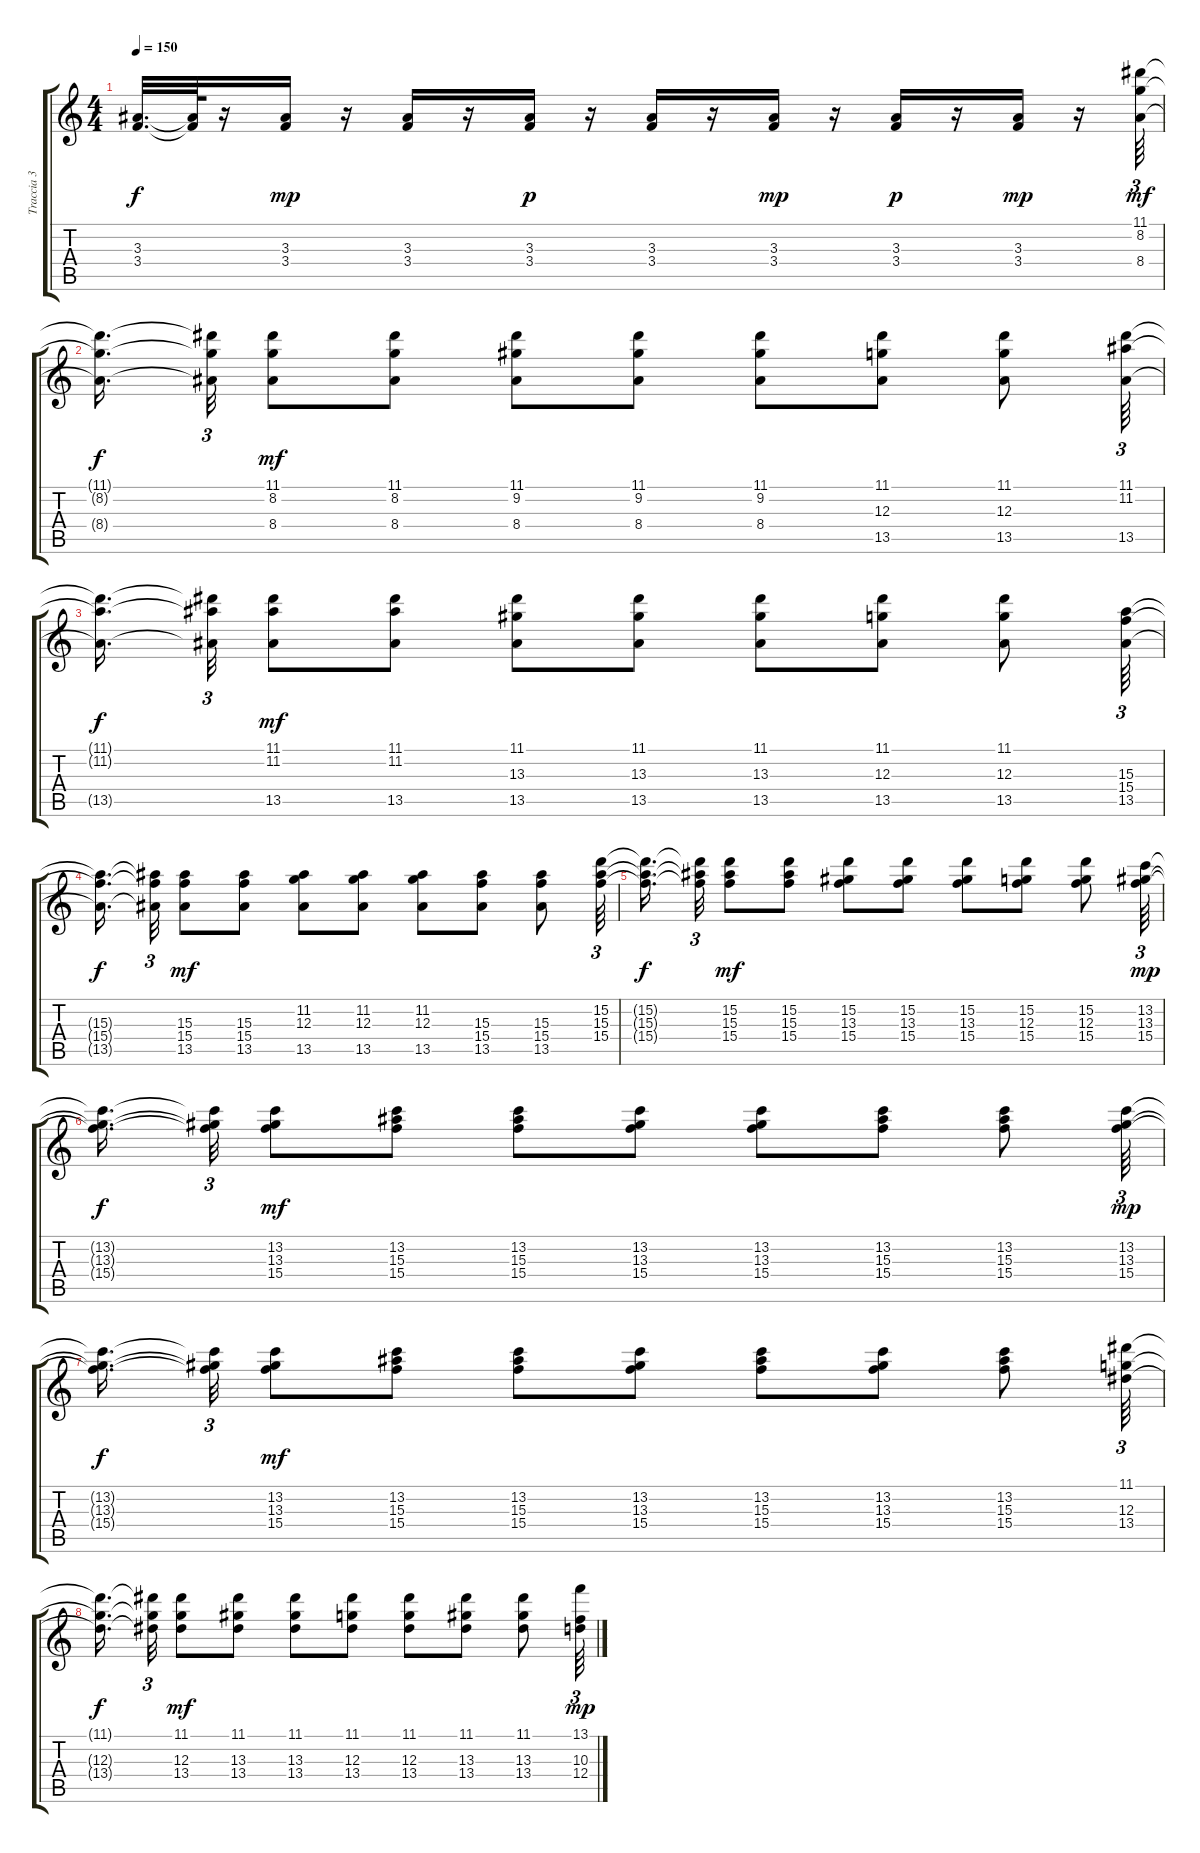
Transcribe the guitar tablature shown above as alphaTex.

\track ("Traccia 3" "Traccia 3") {instrument overdrivenguitar}
\staff {score tabs}
\tuning (E4 B3 G3 D3 A2 E2) {hide}
\ts (4 4)
\tempo 150
\clef g2
\ks c
(3.3{t} 3.4{t}).32{d dy f} (3.3{t} 3.4{t}).64 r.16 (3.3 3.4).16{dy mp} r.16 (3.3 3.4).16 r.16 (3.3 3.4).16{dy p} r.16 (3.3 3.4).16 r.16 (3.3 3.4).16{dy mp} r.16 (3.3 3.4).16{dy p} r.16 (3.3 3.4).16{dy mp} r.16 (11.1 8.2 8.4).64{tu (3 2) dy mf} |
(11.1{t} 8.2{t} 8.4{t}).16{d dy f} (11.1{t} 8.2{t} 8.4{t}).32{tu (3 2)} (11.1 8.2 8.4).8{dy mf} (11.1 8.2 8.4).8 (11.1 9.2 8.4).8 (11.1 9.2 8.4).8 (11.1 9.2 8.4).8 (11.1 12.3 13.5).8 (11.1 12.3 13.5).8 (11.1 11.2 13.5).64{tu (3 2)} |
(11.1{t} 11.2{t} 13.5{t}).16{d dy f} (11.1{t} 11.2{t} 13.5{t}).32{tu (3 2)} (11.1 11.2 13.5).8{dy mf} (11.1 11.2 13.5).8 (11.1 13.3 13.5).8 (11.1 13.3 13.5).8 (11.1 13.3 13.5).8 (11.1 12.3 13.5).8 (11.1 12.3 13.5).8 (15.3 15.4 13.5).64{tu (3 2)} |
(15.3{t} 15.4{t} 13.5{t}).16{d dy f} (15.3{t} 15.4{t} 13.5{t}).32{tu (3 2)} (15.3 15.4 13.5).8{dy mf} (15.3 15.4 13.5).8 (11.2 12.3 13.5).8 (11.2 12.3 13.5).8 (11.2 12.3 13.5).8 (15.3 15.4 13.5).8 (15.3 15.4 13.5).8 (15.2 15.3 15.4).64{tu (3 2)} |
(15.2{t} 15.3{t} 15.4{t}).16{d dy f} (15.2{t} 15.3{t} 15.4{t}).32{tu (3 2)} (15.2 15.3 15.4).8{dy mf} (15.2 15.3 15.4).8 (15.2 13.3 15.4).8 (15.2 13.3 15.4).8 (15.2 13.3 15.4).8 (15.2 12.3 15.4).8 (15.2 12.3 15.4).8 (13.2 13.3 15.4).64{tu (3 2) dy mp} |
(13.2{t} 13.3{t} 15.4{t}).16{d dy f} (13.2{t} 13.3{t} 15.4{t}).32{tu (3 2)} (13.2 13.3 15.4).8{dy mf} (13.2 15.3 15.4).8 (13.2 15.3 15.4).8 (13.2 13.3 15.4).8 (13.2 13.3 15.4).8 (13.2 15.3 15.4).8 (13.2 15.3 15.4).8 (13.2 13.3 15.4).64{tu (3 2) dy mp} |
(13.2{t} 13.3{t} 15.4{t}).16{d dy f} (13.2{t} 13.3{t} 15.4{t}).32{tu (3 2)} (13.2 13.3 15.4).8{dy mf} (13.2 15.3 15.4).8 (13.2 15.3 15.4).8 (13.2 13.3 15.4).8 (13.2 15.3 15.4).8 (13.2 13.3 15.4).8 (13.2 15.3 15.4).8 (11.1 12.3 13.4).64{tu (3 2)} |
(11.1{t} 12.3{t} 13.4{t}).16{d dy f} (11.1{t} 12.3{t} 13.4{t}).32{tu (3 2)} (11.1 12.3 13.4).8{dy mf} (11.1 13.3 13.4).8 (11.1 13.3 13.4).8 (11.1 12.3 13.4).8 (11.1 12.3 13.4).8 (11.1 13.3 13.4).8 (11.1 13.3 13.4).8 (13.1 10.3 12.4).64{tu (3 2) dy mp}
